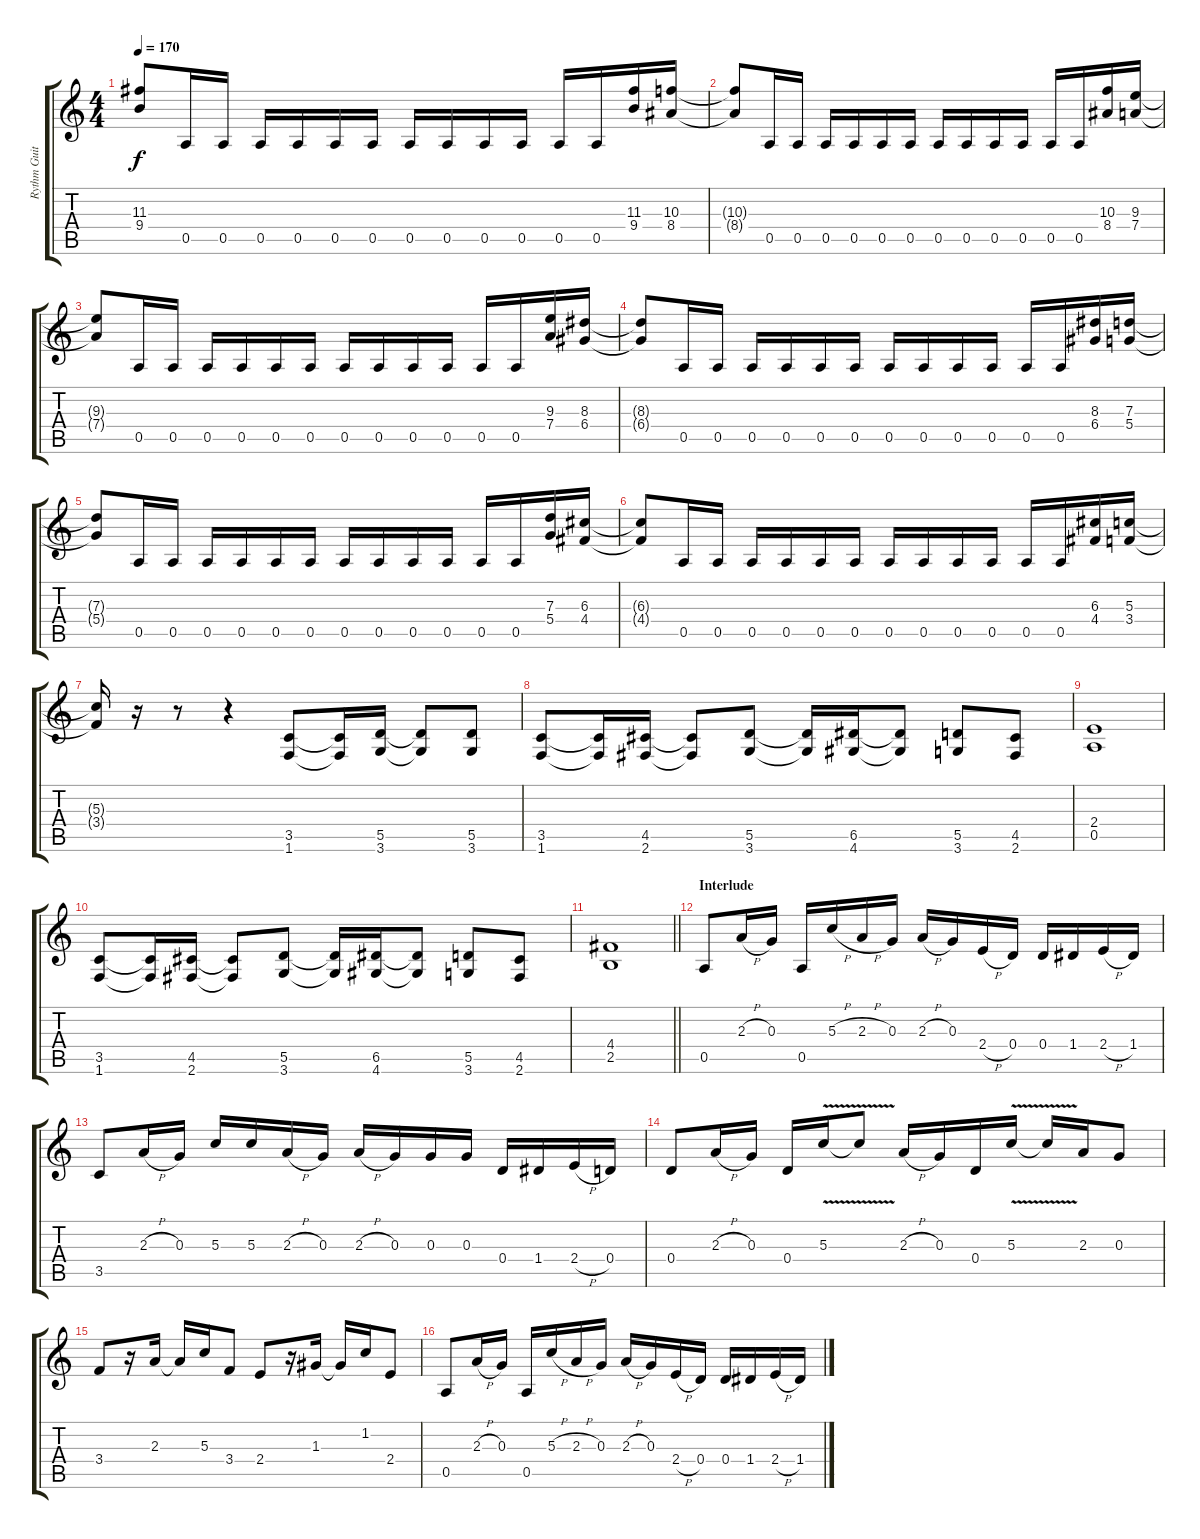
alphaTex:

\track ("Rythm Guitar (Dave Mustaine)" "Rythm Guit") {instrument distortionguitar}
\staff {score tabs}
\tuning (E4 B3 G3 D3 A2 E2) {hide}
\ts (4 4)
\tempo 170
\clef g2
\ks c
(11.3{t} 9.4{t}).8{dy f} 0.5.16 0.5.16 0.5.16 0.5.16 0.5.16 0.5.16 0.5.16 0.5.16 0.5.16 0.5.16 0.5.16 0.5.16 (11.3 9.4).16 (10.3 8.4).16 |
(10.3{t} 8.4{t}).8 0.5.16 0.5.16 0.5.16 0.5.16 0.5.16 0.5.16 0.5.16 0.5.16 0.5.16 0.5.16 0.5.16 0.5.16 (10.3 8.4).16 (9.3 7.4).16 |
(9.3{t} 7.4{t}).8 0.5.16 0.5.16 0.5.16 0.5.16 0.5.16 0.5.16 0.5.16 0.5.16 0.5.16 0.5.16 0.5.16 0.5.16 (9.3 7.4).16 (8.3 6.4).16 |
(8.3{t} 6.4{t}).8 0.5.16 0.5.16 0.5.16 0.5.16 0.5.16 0.5.16 0.5.16 0.5.16 0.5.16 0.5.16 0.5.16 0.5.16 (8.3 6.4).16 (7.3 5.4).16 |
(7.3{t} 5.4{t}).8 0.5.16 0.5.16 0.5.16 0.5.16 0.5.16 0.5.16 0.5.16 0.5.16 0.5.16 0.5.16 0.5.16 0.5.16 (7.3 5.4).16 (6.3 4.4).16 |
(6.3{t} 4.4{t}).8 0.5.16 0.5.16 0.5.16 0.5.16 0.5.16 0.5.16 0.5.16 0.5.16 0.5.16 0.5.16 0.5.16 0.5.16 (6.3 4.4).16 (5.3 3.4).16 |
(5.3{t} 3.4{t}).16 r.16 r.8 r.4 (3.5 1.6).8 (3.5{t} 1.6{t}).16 (5.5 3.6).16 (5.5{t} 3.6{t}).8 (5.5 3.6).8 |
(3.5 1.6).8 (3.5{t} 1.6{t}).16 (4.5 2.6).16 (4.5{t} 2.6{t}).8 (5.5 3.6).8 (5.5{t} 3.6{t}).16 (6.5 4.6).16 (6.5{t} 4.6{t}).8 (5.5 3.6).8 (4.5 2.6).8 |
(2.4 0.5).1 |
(3.5 1.6).8 (3.5{t} 1.6{t}).16 (4.5 2.6).16 (4.5{t} 2.6{t}).8 (5.5 3.6).8 (5.5{t} 3.6{t}).16 (6.5 4.6).16 (6.5{t} 4.6{t}).8 (5.5 3.6).8 (4.5 2.6).8 |
\barLineRight lightlight
(4.4 2.5).1 |
\section ("" "Interlude")
0.5.8 2.3{h}.16 0.3.16 0.5.16 5.3{h}.16 2.3{h}.16 0.3.16 2.3{h}.16 0.3.16 2.4{h}.16 0.4.16 0.4.16 1.4.16 2.4{h}.16 1.4.16 |
3.5.8 2.3{h}.16 0.3.16 5.3.16 5.3.16 2.3{h}.16 0.3.16 2.3{h}.16 0.3.16 0.3.16 0.3.16 0.4.16 1.4.16 2.4{h}.16 0.4.16 |
0.4.8 2.3{h}.16 0.3.16 0.4.16 5.3{v}.16 5.3{t}.8 2.3{h}.16 0.3.16 0.4.16 5.3{v}.16 5.3{t}.16 2.3.16 0.3.8 |
3.4.8 r.16 2.3.16 2.3{t}.16 5.3.16 3.4.8 2.4.8 r.16 1.3.16 1.3{t}.16 1.2.16 2.4.8 |
0.5.8 2.3{h}.16 0.3.16 0.5.16 5.3{h}.16 2.3{h}.16 0.3.16 2.3{h}.16 0.3.16 2.4{h}.16 0.4.16 0.4.16 1.4.16 2.4{h}.16 1.4.16
